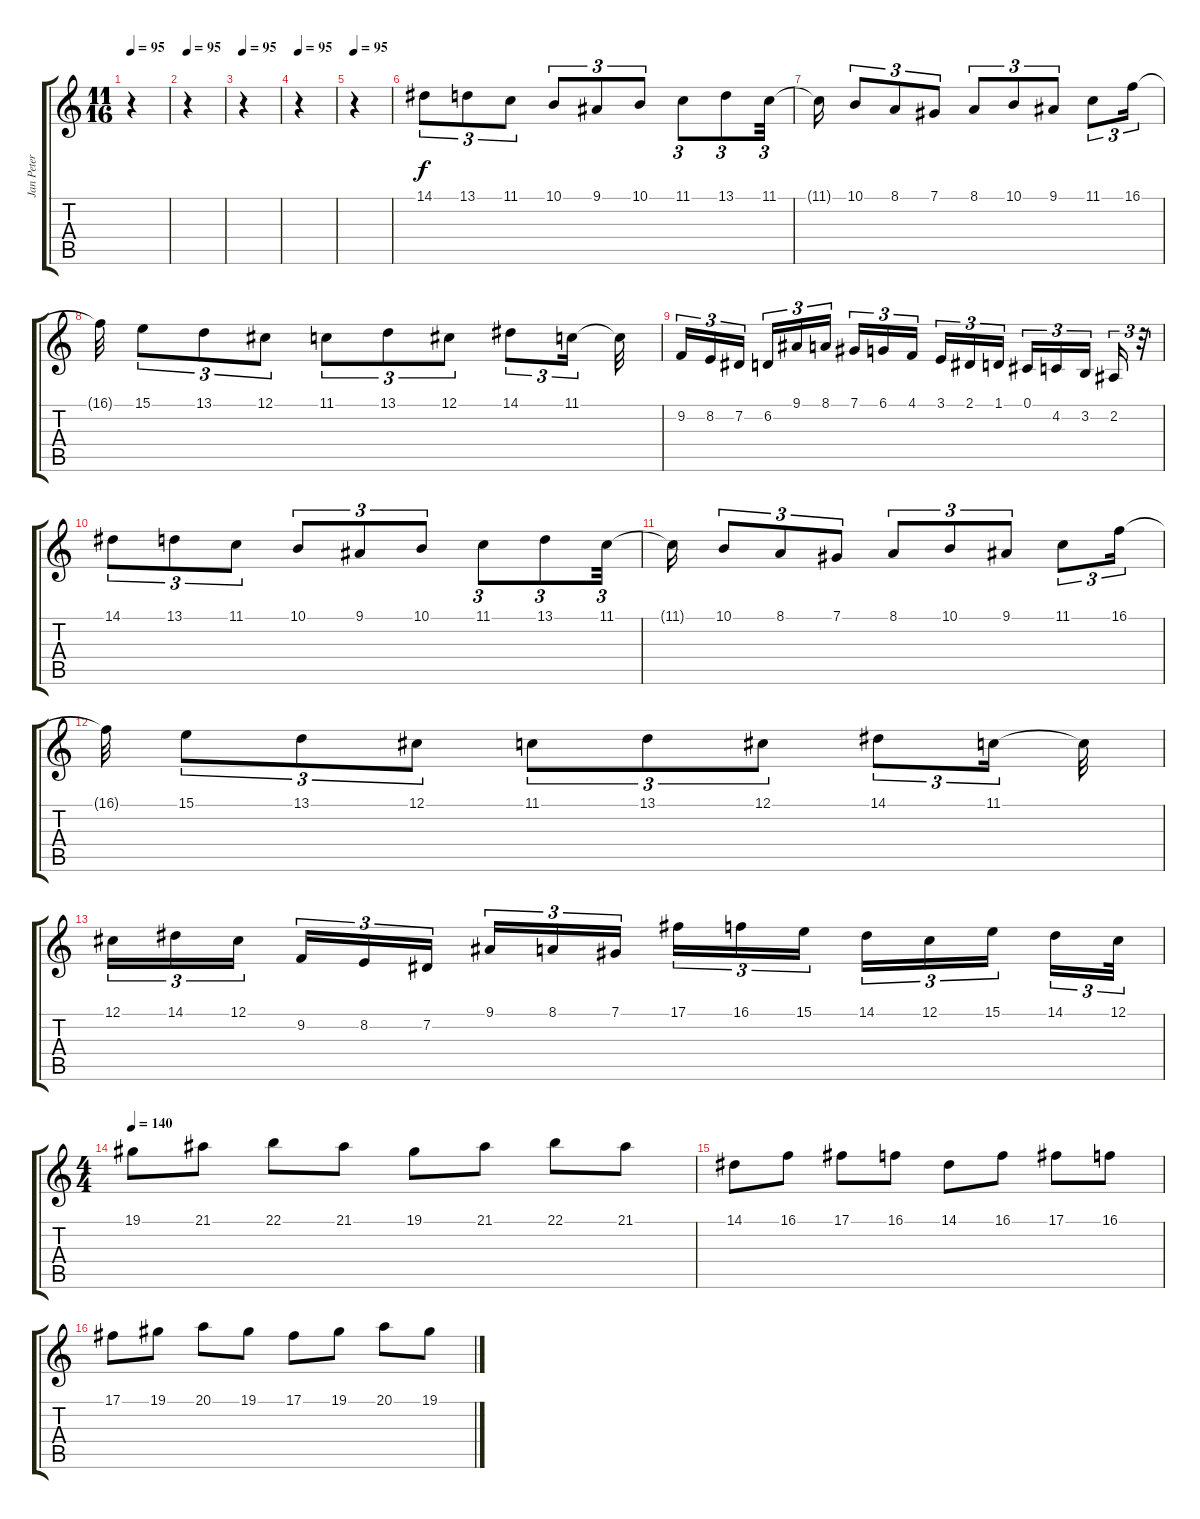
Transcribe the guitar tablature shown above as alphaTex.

\track ("Jan Peter Genkel (Piano)" "Jan Peter ") {instrument brightacousticpiano}
\staff {score tabs}
\tuning (Db4 Ab3 E3 B2 Gb2 Db2) {hide}
\ts (11 16)
\tempo 95
\clef g2
\ks c
r.4{dy f} |
\tempo 95
r.4 |
\tempo 95
r.4 |
\tempo 95
r.4 |
\tempo 95
r.4 |
14.1.8{tu (3 2)} 13.1.8{tu (3 2)} 11.1.8{tu (3 2)} 10.1.8{tu (3 2)} 9.1.8{tu (3 2)} 10.1.8{tu (3 2)} 11.1.8{tu (3 2)} 13.1.8{tu (3 2)} 11.1.32{tu (3 2)} |
11.1{t}.16 10.1.8{tu (3 2)} 8.1.8{tu (3 2)} 7.1.8{tu (3 2)} 8.1.8{tu (3 2)} 10.1.8{tu (3 2)} 9.1.8{tu (3 2)} 11.1.8{tu (3 2)} 16.1.16{tu (3 2)} |
16.1{t}.32 15.1.8{tu (3 2)} 13.1.8{tu (3 2)} 12.1.8{tu (3 2)} 11.1.8{tu (3 2)} 13.1.8{tu (3 2)} 12.1.8{tu (3 2)} 14.1.8{tu (3 2)} 11.1.16{tu (3 2)} 11.1{t}.32 |
9.2.16{tu (3 2)} 8.2.16{tu (3 2)} 7.2.16{tu (3 2)} 6.2.16{tu (3 2)} 9.1.16{tu (3 2)} 8.1.16{tu (3 2)} 7.1.16{tu (3 2)} 6.1.16{tu (3 2)} 4.1.16{tu (3 2)} 3.1.16{tu (3 2)} 2.1.16{tu (3 2)} 1.1.16{tu (3 2)} 0.1.16{tu (3 2)} 4.2.16{tu (3 2)} 3.2.16{tu (3 2)} 2.2.16{tu (3 2)} r.32{tu (3 2)} |
14.1.8{tu (3 2)} 13.1.8{tu (3 2)} 11.1.8{tu (3 2)} 10.1.8{tu (3 2)} 9.1.8{tu (3 2)} 10.1.8{tu (3 2)} 11.1.8{tu (3 2)} 13.1.8{tu (3 2)} 11.1.32{tu (3 2)} |
11.1{t}.16 10.1.8{tu (3 2)} 8.1.8{tu (3 2)} 7.1.8{tu (3 2)} 8.1.8{tu (3 2)} 10.1.8{tu (3 2)} 9.1.8{tu (3 2)} 11.1.8{tu (3 2)} 16.1.16{tu (3 2)} |
16.1{t}.32 15.1.8{tu (3 2)} 13.1.8{tu (3 2)} 12.1.8{tu (3 2)} 11.1.8{tu (3 2)} 13.1.8{tu (3 2)} 12.1.8{tu (3 2)} 14.1.8{tu (3 2)} 11.1.16{tu (3 2)} 11.1{t}.32 |
12.1.16{tu (3 2)} 14.1.16{tu (3 2)} 12.1.16{tu (3 2)} 9.2.16{tu (3 2)} 8.2.16{tu (3 2)} 7.2.16{tu (3 2)} 9.1.16{tu (3 2)} 8.1.16{tu (3 2)} 7.1.16{tu (3 2)} 17.1.16{tu (3 2)} 16.1.16{tu (3 2)} 15.1.16{tu (3 2)} 14.1.16{tu (3 2)} 12.1.16{tu (3 2)} 15.1.16{tu (3 2)} 14.1.16{tu (3 2)} 12.1.32{tu (3 2)} |
\ts (4 4)
\tempo 140
19.1.8{volume 13} 21.1.8 22.1.8 21.1.8 19.1.8 21.1.8 22.1.8 21.1.8 |
14.1.8 16.1.8 17.1.8 16.1.8 14.1.8 16.1.8 17.1.8 16.1.8 |
17.1.8 19.1.8 20.1.8 19.1.8 17.1.8 19.1.8 20.1.8 19.1.8
